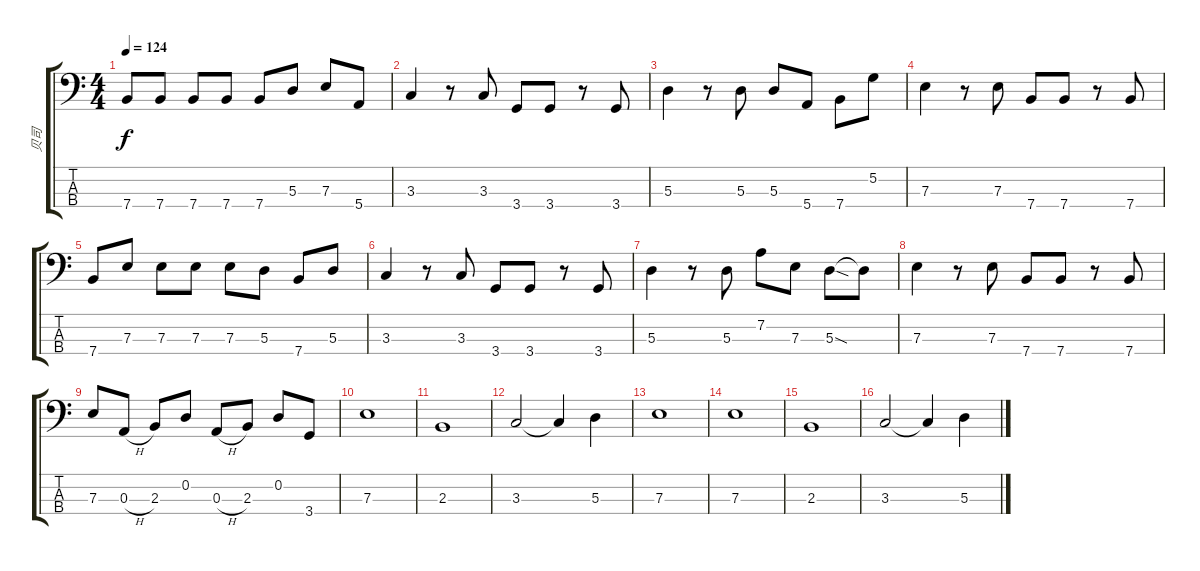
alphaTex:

\track ("贝司" "贝司") {instrument electricbassfinger}
\staff {score tabs}
\tuning (G2 D2 A1 E1) {hide}
\ts (4 4)
\tempo 124
\clef f4
\ks c
7.4.8{dy f} 7.4.8 7.4.8 7.4.8 7.4.8 5.3.8 7.3.8 5.4.8 |
3.3.4 r.8 3.3.8 3.4.8 3.4.8 r.8 3.4.8 |
5.3.4 r.8 5.3.8 5.3.8 5.4.8 7.4.8 5.2.8 |
7.3.4 r.8 7.3.8 7.4.8 7.4.8 r.8 7.4.8 |
7.4.8 7.3.8 7.3.8 7.3.8 7.3.8 5.3.8 7.4.8 5.3.8 |
3.3.4 r.8 3.3.8 3.4.8 3.4.8 r.8 3.4.8 |
5.3.4 r.8 5.3.8 7.2.8 7.3.8 5.3{sod}.8 5.3{t}.8 |
7.3.4 r.8 7.3.8 7.4.8 7.4.8 r.8 7.4.8 |
7.3.8 0.3{h}.8 2.3.8 0.2.8 0.3{h}.8 2.3.8 0.2.8 3.4.8 |
7.3.1 |
2.3.1 |
3.3.2 3.3{t}.4 5.3.4 |
7.3.1 |
7.3.1 |
2.3.1 |
3.3.2 3.3{t}.4 5.3.4
